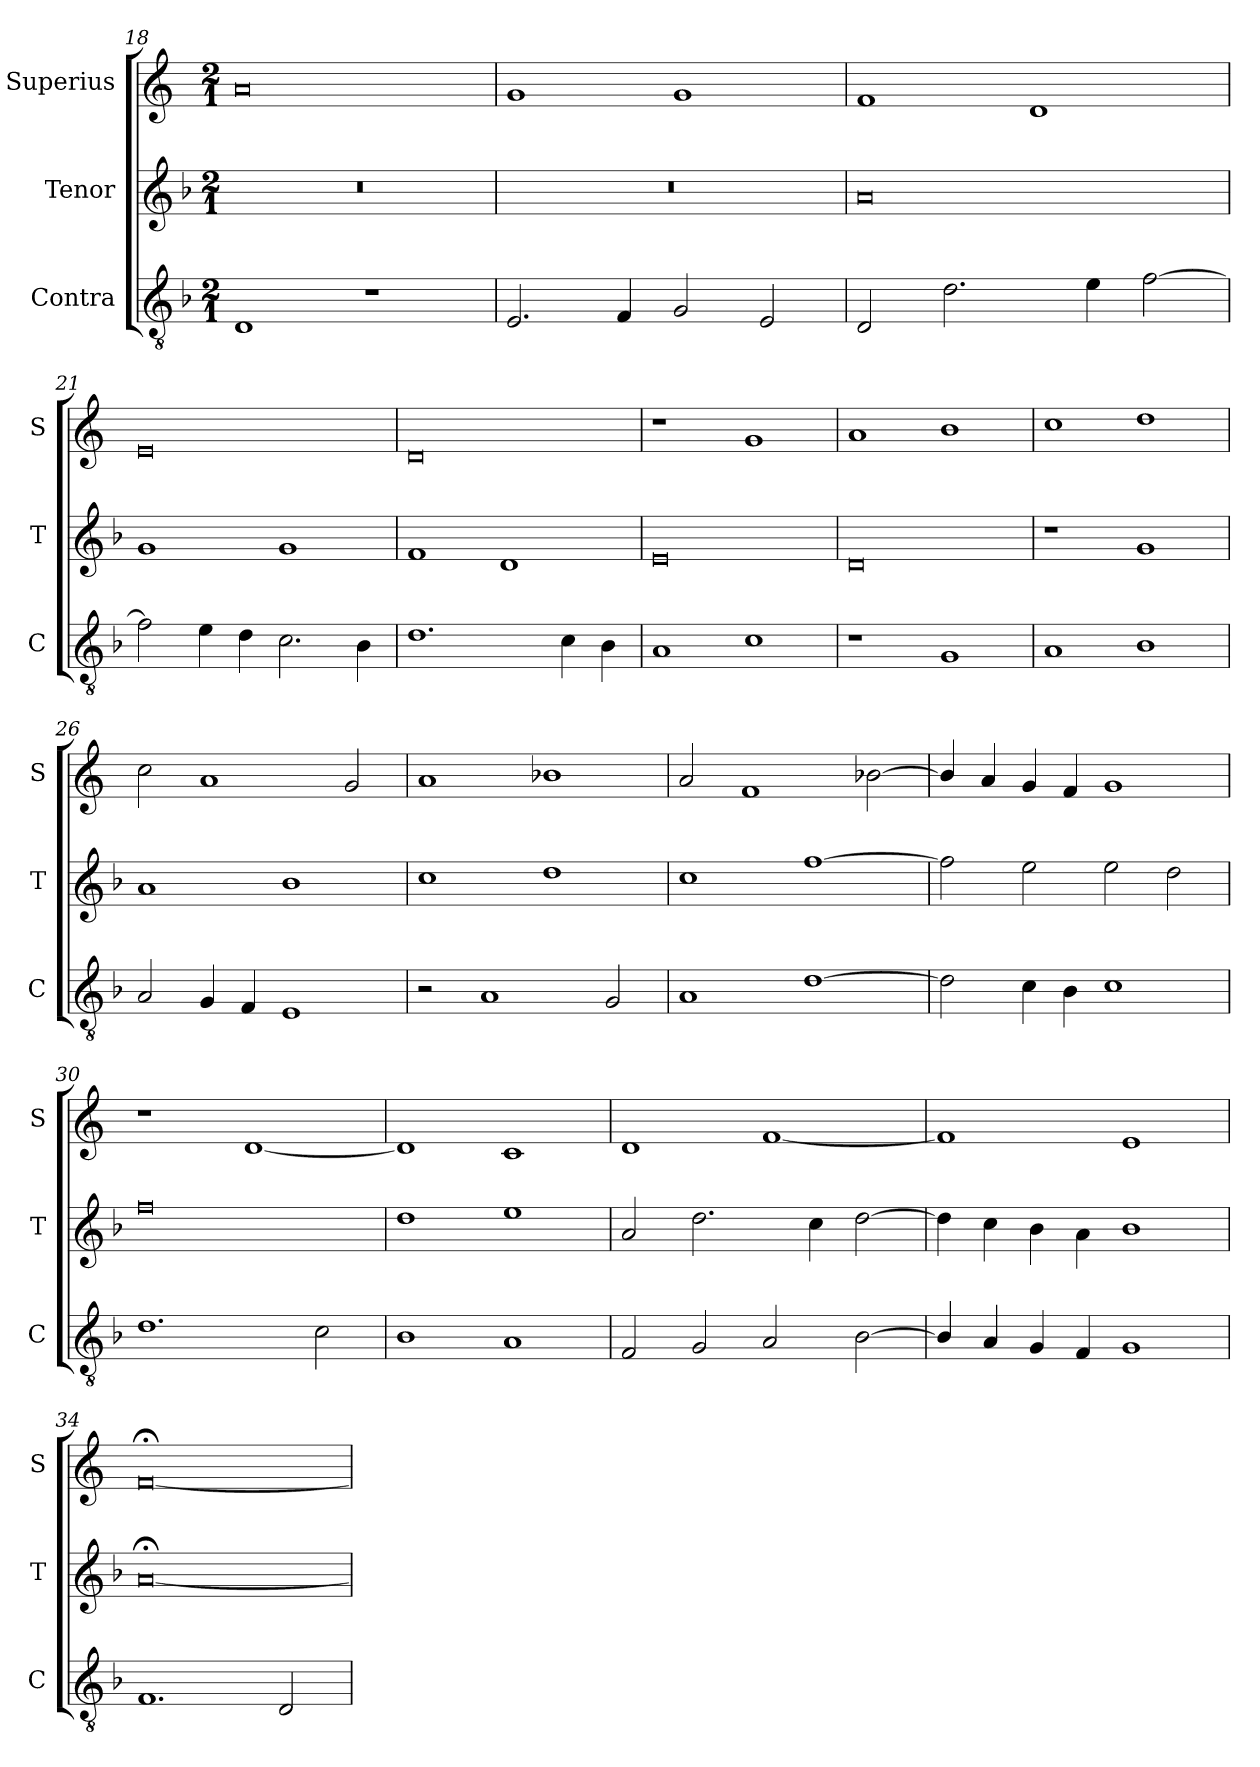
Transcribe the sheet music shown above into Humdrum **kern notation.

**kern	**kern	**kern
*part3	*part2	*part1
*staff3	*staff2	*staff1
*I"Contra	*I"Tenor	*I"Superius
*I'C	*I'T	*I'S
*clefGv2	*clefG2	*clefG2
*k[b-]	*k[b-]	*k[]
*M2/1	*M2/1	*M2/1
=18	=18	=18
1D/	0r	0a
1r	.	.
=19	=19	=19
2.E/	0r	1g/
4F/	.	.
2G/	.	1g/
2E/	.	.
=20	=20	=20
2D/	0a	1f/
2.d\	.	.
.	.	1d/
4e\	.	.
[2f\	.	.
=21	=21	=21
2f\]	1g/	0e
4e\	.	.
4d\	.	.
2.c\	1g/	.
4B-\	.	.
=22	=22	=22
1.d\	1f/	0d
.	1d/	.
4c\	.	.
4B-\	.	.
=23	=23	=23
1A/	0e	1r
1c\	.	1g/
=24	=24	=24
1r	0d	1a/
1G/	.	1b\
=25	=25	=25
1A/	1r	1cc\
1B-\	1g/	1dd\
=26	=26	=26
2A/	1a/	2cc\
4G/	.	1a/
4F/	.	.
1E/	1b-\	.
.	.	2g/
=27	=27	=27
2r	1cc\	1a/
1A/	.	.
.	1dd\	1b-X\
2G/	.	.
=28	=28	=28
1A/	1cc\	2a/
.	.	1f/
[1d\	[1ff\	.
.	.	[2b-X\
=29	=29	=29
2d\]	2ff\]	4b-/]
.	.	4a/
4c\	2ee\	4g/
4B-\	.	4f/
1c\	2ee\	1g/
.	2dd\	.
=30	=30	=30
1.d\	0ff	1r
.	.	[1d/
2c\	.	.
=31	=31	=31
1B-\	1dd\	1d/]
1A/	1ee\	1c/
=32	=32	=32
2F/	2a/	1d/
2G/	2.dd\	.
2A/	.	[1f/
.	4cc\	.
[2B-\	[2dd\	.
=33	=33	=33
4B-/]	4dd\]	1f/]
4A/	4cc\	.
4G/	4b-\	.
4F/	4a\	.
1G/	1b-\	1e/
=34	=34	=34
1.F/	[0a;<	[0f;<
2D/	.	.
=	=	=
*-	*-	*-
